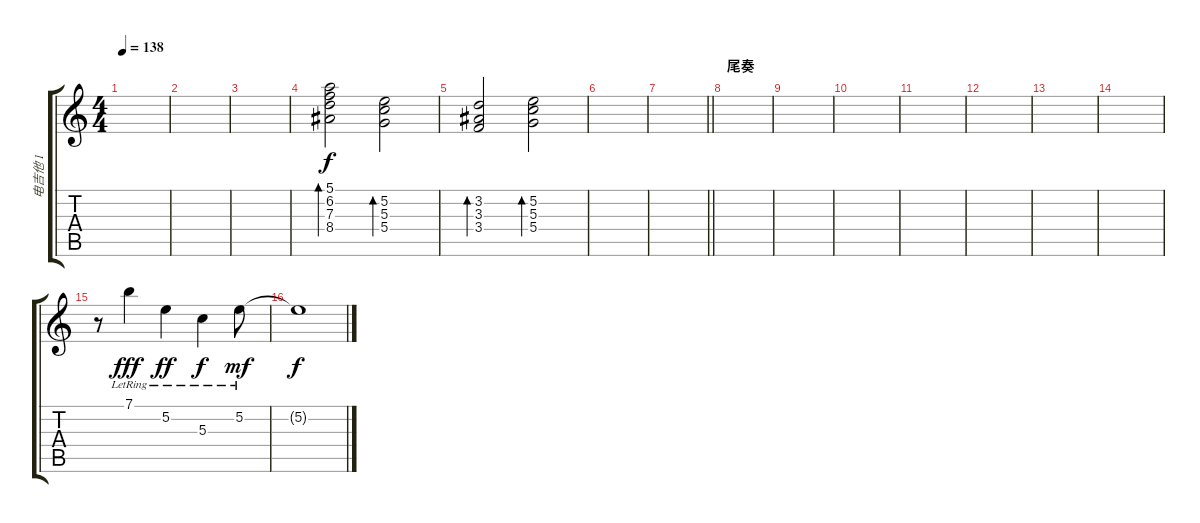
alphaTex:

\track ("电吉他 1" "电吉他 1") {instrument electricguitarclean}
\staff {score tabs}
\tuning (E4 B3 G3 D3 A2 E2) {hide}
\ts (4 4)
\tempo 138
\clef g2
\ks c
|
|
|
(5.1 6.2 7.3 8.4).2{bd 120} (5.2 5.3 5.4).2{bd 120} |
(3.2 3.3 3.4).2{bd 120} (5.2 5.3 5.4).2{bd 120} |
|
\barLineRight lightlight
|
\section ("" "尾奏")
|
|
|
|
|
|
|
r.8 7.1{lr}.4{dy fff} 5.2{lr}.4{dy ff} 5.3{lr}.4{dy f} 5.2{lr}.8{dy mf} |
5.2{t}.1{dy f}
